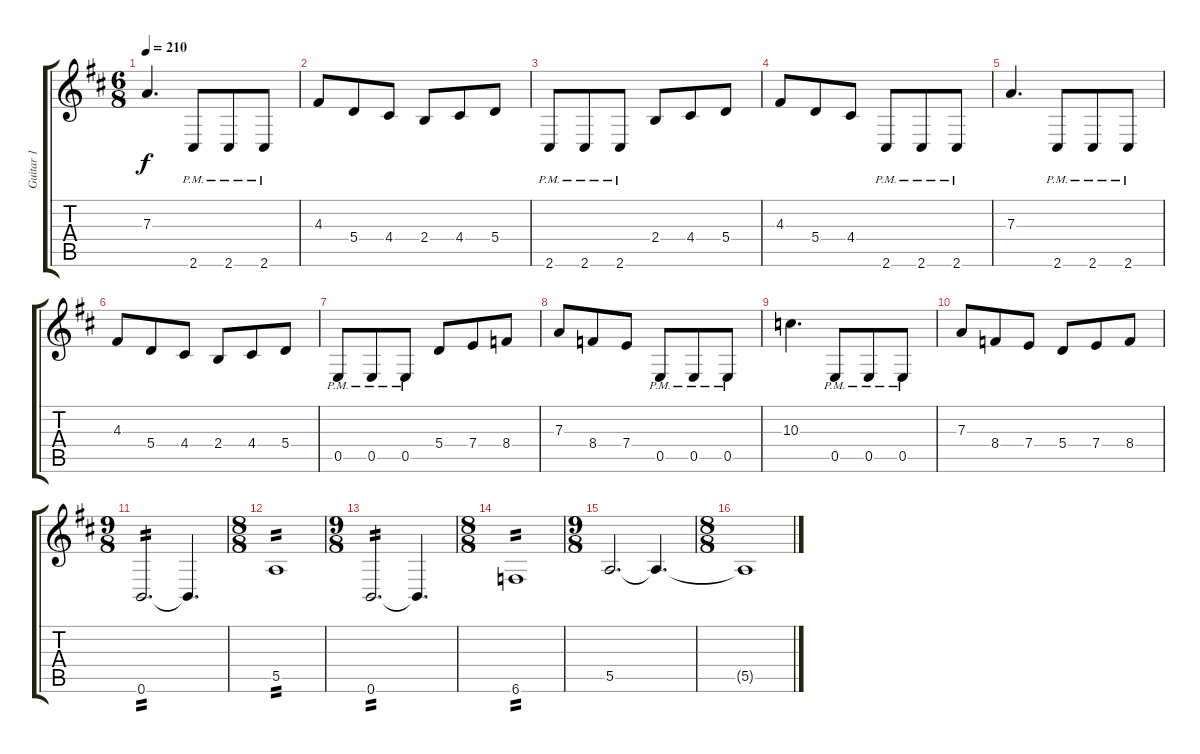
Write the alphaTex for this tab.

\track ("Guitar 1" "Guitar 1") {instrument distortionguitar}
\staff {score tabs}
\tuning (B3 Gb3 D3 A2 E2 B1) {hide}
\ts (6 8)
\tempo 210
\clef g2
\ks bminor
7.3.4{d dy f} 2.6{pm}.8 2.6{pm}.8 2.6{pm}.8 |
4.3.8 5.4.8 4.4.8 2.4.8 4.4.8 5.4.8 |
2.6{pm}.8 2.6{pm}.8 2.6{pm}.8 2.4.8 4.4.8 5.4.8 |
4.3.8 5.4.8 4.4.8 2.6{pm}.8 2.6{pm}.8 2.6{pm}.8 |
7.3.4{d} 2.6{pm}.8 2.6{pm}.8 2.6{pm}.8 |
4.3.8 5.4.8 4.4.8 2.4.8 4.4.8 5.4.8 |
0.5{pm}.8 0.5{pm}.8 0.5{pm}.8 5.4.8 7.4.8 8.4.8 |
7.3.8 8.4.8 7.4.8 0.5{pm}.8 0.5{pm}.8 0.5{pm}.8 |
10.3.4{d} 0.5{pm}.8 0.5{pm}.8 0.5{pm}.8 |
7.3.8 8.4.8 7.4.8 5.4.8 7.4.8 8.4.8 |
\ts (9 8)
0.6.2{d tp 2} 0.6{t}.4{d} |
\ts (8 8)
5.5.1{tp 2} |
\ts (9 8)
0.6.2{d tp 2} 0.6{t}.4{d} |
\ts (8 8)
6.6.1{tp 2} |
\ts (9 8)
5.5.2{d} 5.5{t}.4{d} |
\ts (8 8)
5.5{t}.1
